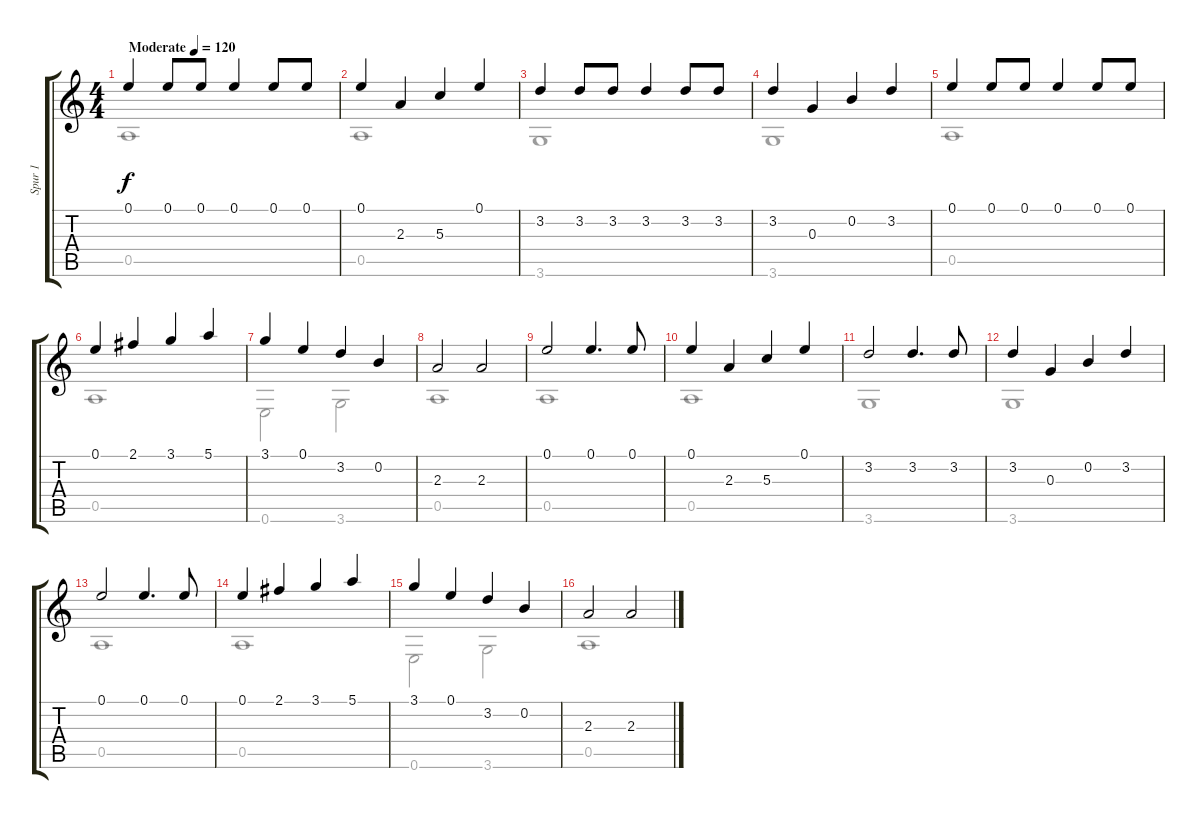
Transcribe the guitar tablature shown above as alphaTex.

\track ("Spur 1" "Spur 1") {instrument acousticguitarnylon}
\staff {score tabs}
\tuning (E4 B3 G3 D3 A2 E2) {hide}
\voice
\ts (4 4)
\tempo (120 "Moderate")
\clef g2
\ks c
0.1.4{dy f instrument acousticguitarnylon} 0.1.8 0.1.8 0.1.4 0.1.8 0.1.8 |
0.1.4 2.3.4 5.3.4 0.1.4 |
3.2.4 3.2.8 3.2.8 3.2.4 3.2.8 3.2.8 |
3.2.4 0.3.4 0.2.4 3.2.4 |
0.1.4 0.1.8 0.1.8 0.1.4 0.1.8 0.1.8 |
0.1.4 2.1.4 3.1.4 5.1.4 |
3.1.4 0.1.4 3.2.4 0.2.4 |
2.3.2 2.3.2 |
0.1.2 0.1.4{d} 0.1.8 |
0.1.4 2.3.4 5.3.4 0.1.4 |
3.2.2 3.2.4{d} 3.2.8 |
3.2.4 0.3.4 0.2.4 3.2.4 |
0.1.2 0.1.4{d} 0.1.8 |
0.1.4 2.1.4 3.1.4 5.1.4 |
3.1.4 0.1.4 3.2.4 0.2.4 |
2.3.2 2.3.2
\voice
\clef g2
\ottava regular
\simile none
\ks c
0.5.1{dy f} |
0.5.1 |
3.6.1 |
3.6.1 |
0.5.1 |
0.5.1 |
0.6.2 3.6.2 |
0.5.1 |
0.5.1 |
0.5.1 |
3.6.1 |
3.6.1 |
0.5.1 |
0.5.1 |
0.6.2 3.6.2 |
0.5.1
